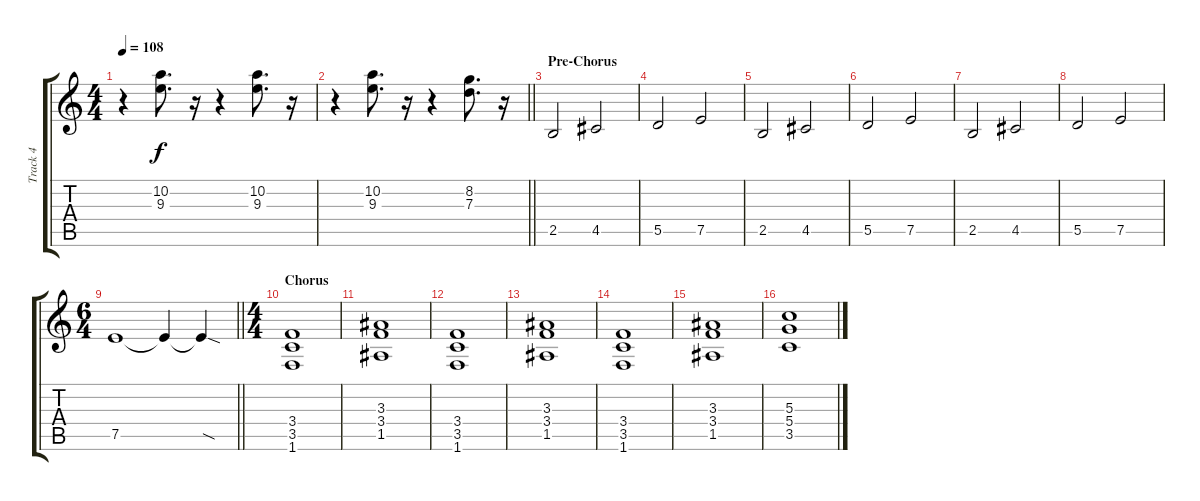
\track ("Track 4" "Track 4") {instrument distortionguitar}
\staff {score tabs}
\tuning (E4 B3 G3 D3 A2 E2) {hide}
\ts (4 4)
\tempo 108
\clef g2
\ks c
r.4{dy f} (10.2 9.3).8{d} r.16 r.4 (10.2 9.3).8{d} r.16 |
\barLineRight lightlight
r.4 (10.2 9.3).8{d} r.16 r.4 (8.2 7.3).8{d} r.16 |
\section ("" "Pre-Chorus")
2.5.2{volume 11 instrument distortionguitar} 4.5.2 |
5.5.2 7.5.2 |
2.5.2 4.5.2 |
5.5.2 7.5.2 |
2.5.2 4.5.2 |
5.5.2 7.5.2 |
\ts (6 4)
\barLineRight lightlight
7.5.1 7.5{t}.4 7.5{sod t}.4 |
\ts (4 4)
\section ("" "Chorus")
(3.4 3.5 1.6).1 |
(3.3 3.4 1.5).1 |
(3.4 3.5 1.6).1 |
(3.3 3.4 1.5).1 |
(3.4 3.5 1.6).1 |
(3.3 3.4 1.5).1 |
(5.3 5.4 3.5).1
